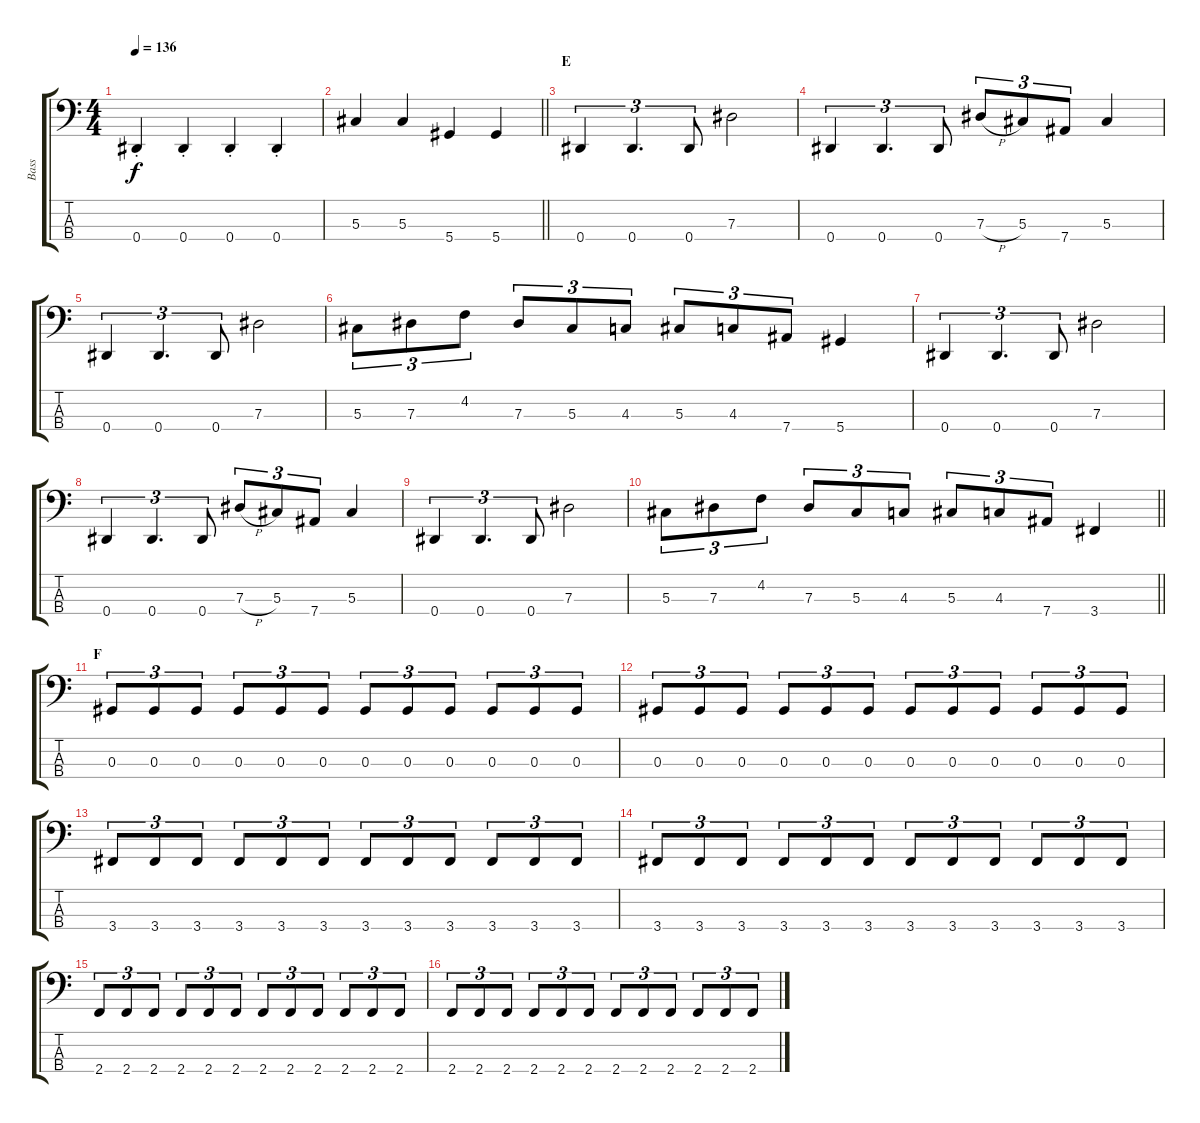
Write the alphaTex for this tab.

\track ("Bass" "Bass") {instrument electricbasspick}
\staff {score tabs}
\tuning (Gb2 Db2 Ab1 Eb1) {hide}
\ts (4 4)
\tempo 136
\clef f4
\ks c
0.4{st}.4{dy f} 0.4{st}.4 0.4{st}.4 0.4{st}.4 |
\barLineRight lightlight
5.3.4 5.3.4 5.4.4 5.4.4 |
\section ("" "E")
0.4.4{tu (3 2)} 0.4.4{d tu (3 2)} 0.4.8{tu (3 2)} 7.3.2 |
0.4.4{tu (3 2)} 0.4.4{d tu (3 2)} 0.4.8{tu (3 2)} 7.3{h}.8{tu (3 2)} 5.3.8{tu (3 2)} 7.4.8{tu (3 2)} 5.3.4 |
0.4.4{tu (3 2)} 0.4.4{d tu (3 2)} 0.4.8{tu (3 2)} 7.3.2 |
5.3.8{tu (3 2)} 7.3.8{tu (3 2)} 4.2.8{tu (3 2)} 7.3.8{tu (3 2)} 5.3.8{tu (3 2)} 4.3.8{tu (3 2)} 5.3.8{tu (3 2)} 4.3.8{tu (3 2)} 7.4.8{tu (3 2)} 5.4.4 |
0.4.4{tu (3 2)} 0.4.4{d tu (3 2)} 0.4.8{tu (3 2)} 7.3.2 |
0.4.4{tu (3 2)} 0.4.4{d tu (3 2)} 0.4.8{tu (3 2)} 7.3{h}.8{tu (3 2)} 5.3.8{tu (3 2)} 7.4.8{tu (3 2)} 5.3.4 |
0.4.4{tu (3 2)} 0.4.4{d tu (3 2)} 0.4.8{tu (3 2)} 7.3.2 |
\barLineRight lightlight
5.3.8{tu (3 2)} 7.3.8{tu (3 2)} 4.2.8{tu (3 2)} 7.3.8{tu (3 2)} 5.3.8{tu (3 2)} 4.3.8{tu (3 2)} 5.3.8{tu (3 2)} 4.3.8{tu (3 2)} 7.4.8{tu (3 2)} 3.4.4 |
\section ("" "F")
0.3.8{tu (3 2)} 0.3.8{tu (3 2)} 0.3.8{tu (3 2)} 0.3.8{tu (3 2)} 0.3.8{tu (3 2)} 0.3.8{tu (3 2)} 0.3.8{tu (3 2)} 0.3.8{tu (3 2)} 0.3.8{tu (3 2)} 0.3.8{tu (3 2)} 0.3.8{tu (3 2)} 0.3.8{tu (3 2)} |
0.3.8{tu (3 2)} 0.3.8{tu (3 2)} 0.3.8{tu (3 2)} 0.3.8{tu (3 2)} 0.3.8{tu (3 2)} 0.3.8{tu (3 2)} 0.3.8{tu (3 2)} 0.3.8{tu (3 2)} 0.3.8{tu (3 2)} 0.3.8{tu (3 2)} 0.3.8{tu (3 2)} 0.3.8{tu (3 2)} |
3.4.8{tu (3 2)} 3.4.8{tu (3 2)} 3.4.8{tu (3 2)} 3.4.8{tu (3 2)} 3.4.8{tu (3 2)} 3.4.8{tu (3 2)} 3.4.8{tu (3 2)} 3.4.8{tu (3 2)} 3.4.8{tu (3 2)} 3.4.8{tu (3 2)} 3.4.8{tu (3 2)} 3.4.8{tu (3 2)} |
3.4.8{tu (3 2)} 3.4.8{tu (3 2)} 3.4.8{tu (3 2)} 3.4.8{tu (3 2)} 3.4.8{tu (3 2)} 3.4.8{tu (3 2)} 3.4.8{tu (3 2)} 3.4.8{tu (3 2)} 3.4.8{tu (3 2)} 3.4.8{tu (3 2)} 3.4.8{tu (3 2)} 3.4.8{tu (3 2)} |
2.4.8{tu (3 2)} 2.4.8{tu (3 2)} 2.4.8{tu (3 2)} 2.4.8{tu (3 2)} 2.4.8{tu (3 2)} 2.4.8{tu (3 2)} 2.4.8{tu (3 2)} 2.4.8{tu (3 2)} 2.4.8{tu (3 2)} 2.4.8{tu (3 2)} 2.4.8{tu (3 2)} 2.4.8{tu (3 2)} |
2.4.8{tu (3 2)} 2.4.8{tu (3 2)} 2.4.8{tu (3 2)} 2.4.8{tu (3 2)} 2.4.8{tu (3 2)} 2.4.8{tu (3 2)} 2.4.8{tu (3 2)} 2.4.8{tu (3 2)} 2.4.8{tu (3 2)} 2.4.8{tu (3 2)} 2.4.8{tu (3 2)} 2.4.8{tu (3 2)}
